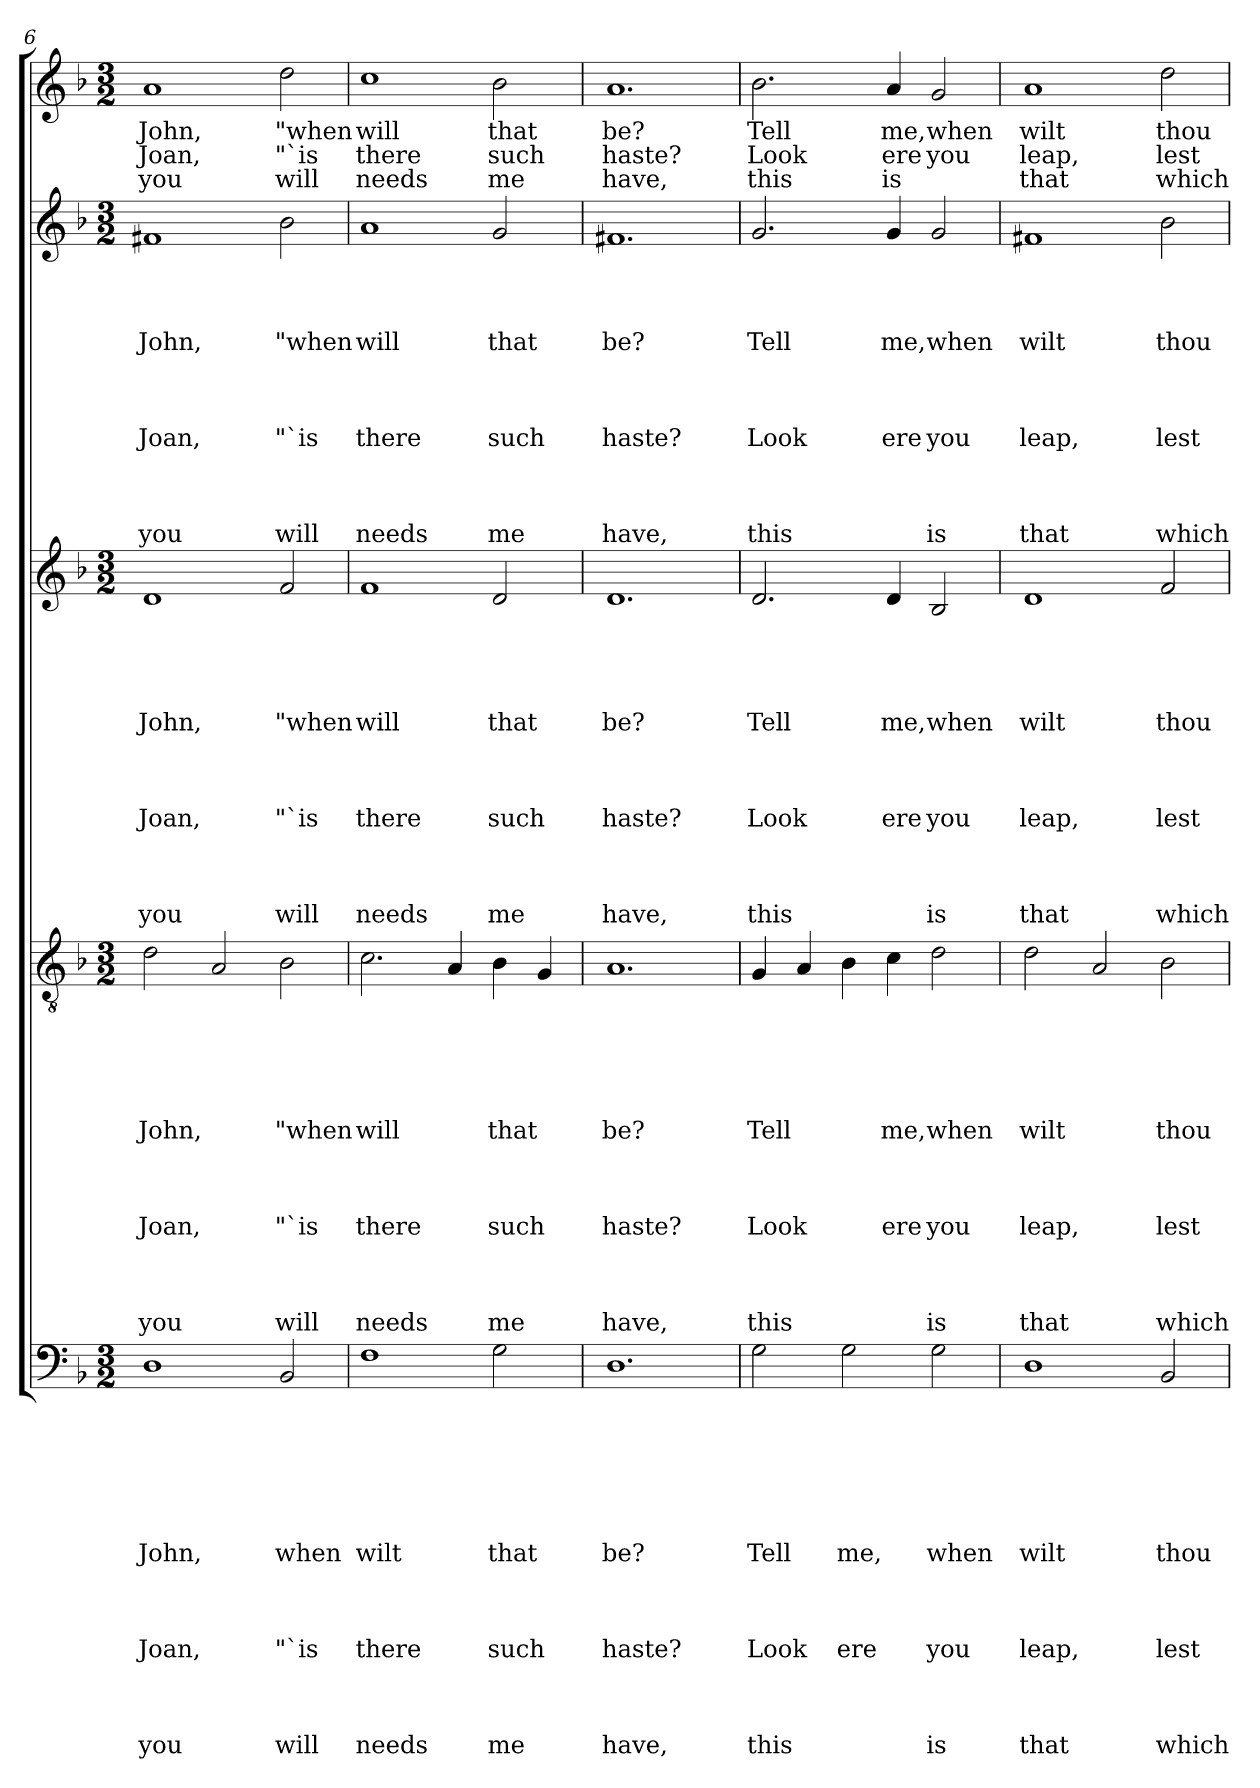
**kern	**text	**text	**text	**text	**text	**text	**text	**text	**text	**text	**text	**text	**text	**text	**text	**kern	**text	**text	**text	**text	**text	**text	**text	**text	**text	**text	**text	**text	**text	**text	**kern	**text	**text	**text	**text	**text	**text	**text	**text	**text	**text	**text	**text	**text	**kern	**text	**text	**text	**text	**text	**text	**text	**text	**text	**text	**text	**text	**kern	**text	**text	**text
*part5	*part5	*part5	*part5	*part5	*part5	*part5	*part5	*part5	*part5	*part5	*part5	*part5	*part5	*part5	*part5	*part4	*part4	*part4	*part4	*part4	*part4	*part4	*part4	*part4	*part4	*part4	*part4	*part4	*part4	*part4	*part3	*part3	*part3	*part3	*part3	*part3	*part3	*part3	*part3	*part3	*part3	*part3	*part3	*part3	*part2	*part2	*part2	*part2	*part2	*part2	*part2	*part2	*part2	*part2	*part2	*part2	*part2	*part1	*part1	*part1	*part1
*staff5	*staff5	*staff5	*staff5	*staff5	*staff5	*staff5	*staff5	*staff5	*staff5	*staff5	*staff5	*staff5	*staff5	*staff5	*staff5	*staff4	*staff4	*staff4	*staff4	*staff4	*staff4	*staff4	*staff4	*staff4	*staff4	*staff4	*staff4	*staff4	*staff4	*staff4	*staff3	*staff3	*staff3	*staff3	*staff3	*staff3	*staff3	*staff3	*staff3	*staff3	*staff3	*staff3	*staff3	*staff3	*staff2	*staff2	*staff2	*staff2	*staff2	*staff2	*staff2	*staff2	*staff2	*staff2	*staff2	*staff2	*staff2	*staff1	*staff1	*staff1	*staff1
*clefF4	*	*	*	*	*	*	*	*	*	*	*	*	*	*	*	*clefGv2	*	*	*	*	*	*	*	*	*	*	*	*	*	*	*clefG2	*	*	*	*	*	*	*	*	*	*	*	*	*	*clefG2	*	*	*	*	*	*	*	*	*	*	*	*	*clefG2	*	*	*
*k[b-]	*	*	*	*	*	*	*	*	*	*	*	*	*	*	*	*k[b-]	*	*	*	*	*	*	*	*	*	*	*	*	*	*	*k[b-]	*	*	*	*	*	*	*	*	*	*	*	*	*	*k[b-]	*	*	*	*	*	*	*	*	*	*	*	*	*k[b-]	*	*	*
*F:	*	*	*	*	*	*	*	*	*	*	*	*	*	*	*	*F:	*	*	*	*	*	*	*	*	*	*	*	*	*	*	*F:	*	*	*	*	*	*	*	*	*	*	*	*	*	*F:	*	*	*	*	*	*	*	*	*	*	*	*	*F:	*	*	*
*M3/2	*	*	*	*	*	*	*	*	*	*	*	*	*	*	*	*M3/2	*	*	*	*	*	*	*	*	*	*	*	*	*	*	*M3/2	*	*	*	*	*	*	*	*	*	*	*	*	*	*M3/2	*	*	*	*	*	*	*	*	*	*	*	*	*M3/2	*	*	*
=6	=6	=6	=6	=6	=6	=6	=6	=6	=6	=6	=6	=6	=6	=6	=6	=6	=6	=6	=6	=6	=6	=6	=6	=6	=6	=6	=6	=6	=6	=6	=6	=6	=6	=6	=6	=6	=6	=6	=6	=6	=6	=6	=6	=6	=6	=6	=6	=6	=6	=6	=6	=6	=6	=6	=6	=6	=6	=6	=6	=6	=6
1D	.	.	.	.	.	.	John,	.	.	.	Joan,	.	.	.	you	2d\	.	.	.	.	.	John,	.	.	.	Joan,	.	.	.	you	1d	.	.	.	.	John,	.	.	.	Joan,	.	.	.	you	1f#X	.	.	.	John,	.	.	.	Joan,	.	.	.	you	1a	John,	Joan,	you
.	.	.	.	.	.	.	.	.	.	.	.	.	.	.	.	2A/	.	.	.	.	.	.	.	.	.	.	.	.	.	.	.	.	.	.	.	.	.	.	.	.	.	.	.	.	.	.	.	.	.	.	.	.	.	.	.	.	.	.	.	.	.
2BB-/	.	.	.	.	.	.	when	.	.	.	"`is	.	.	.	will	2B-\	.	.	.	.	.	"when	.	.	.	"`is	.	.	.	will	2f/	.	.	.	.	"when	.	.	.	"`is	.	.	.	will	2b-\	.	.	.	"when	.	.	.	"`is	.	.	.	will	2dd\	"when	"`is	will
!!LO:LB:g=z
=7	=7	=7	=7	=7	=7	=7	=7	=7	=7	=7	=7	=7	=7	=7	=7	=7	=7	=7	=7	=7	=7	=7	=7	=7	=7	=7	=7	=7	=7	=7	=7	=7	=7	=7	=7	=7	=7	=7	=7	=7	=7	=7	=7	=7	=7	=7	=7	=7	=7	=7	=7	=7	=7	=7	=7	=7	=7	=7	=7	=7	=7
1F	.	.	.	.	.	.	wilt	.	.	.	there	.	.	.	needs	2.c\	.	.	.	.	.	will	.	.	.	there	.	.	.	needs	1f	.	.	.	.	will	.	.	.	there	.	.	.	needs	1a	.	.	.	will	.	.	.	there	.	.	.	needs	1cc	will	there	needs
.	.	.	.	.	.	.	.	.	.	.	.	.	.	.	.	4A/	.	.	.	.	.	.	.	.	.	.	.	.	.	.	.	.	.	.	.	.	.	.	.	.	.	.	.	.	.	.	.	.	.	.	.	.	.	.	.	.	.	.	.	.	.
2G\	.	.	.	.	.	.	that	.	.	.	such	.	.	.	me	4B-\	.	.	.	.	.	that	.	.	.	such	.	.	.	me	2d/	.	.	.	.	that	.	.	.	such	.	.	.	me	2g/	.	.	.	that	.	.	.	such	.	.	.	me	2b-\	that	such	me
.	.	.	.	.	.	.	.	.	.	.	.	.	.	.	.	4G/	.	.	.	.	.	.	.	.	.	.	.	.	.	.	.	.	.	.	.	.	.	.	.	.	.	.	.	.	.	.	.	.	.	.	.	.	.	.	.	.	.	.	.	.	.
=8	=8	=8	=8	=8	=8	=8	=8	=8	=8	=8	=8	=8	=8	=8	=8	=8	=8	=8	=8	=8	=8	=8	=8	=8	=8	=8	=8	=8	=8	=8	=8	=8	=8	=8	=8	=8	=8	=8	=8	=8	=8	=8	=8	=8	=8	=8	=8	=8	=8	=8	=8	=8	=8	=8	=8	=8	=8	=8	=8	=8	=8
1.D	.	.	.	.	.	.	be?	.	.	.	haste?	.	.	.	have,	1.A	.	.	.	.	.	be?	.	.	.	haste?	.	.	.	have,	1.d	.	.	.	.	be?	.	.	.	haste?	.	.	.	have,	1.f#X	.	.	.	be?	.	.	.	haste?	.	.	.	have,	1.a	be?	haste?	have,
=9	=9	=9	=9	=9	=9	=9	=9	=9	=9	=9	=9	=9	=9	=9	=9	=9	=9	=9	=9	=9	=9	=9	=9	=9	=9	=9	=9	=9	=9	=9	=9	=9	=9	=9	=9	=9	=9	=9	=9	=9	=9	=9	=9	=9	=9	=9	=9	=9	=9	=9	=9	=9	=9	=9	=9	=9	=9	=9	=9	=9	=9
2G\	.	.	.	.	.	.	Tell	.	.	.	Look	.	.	.	this	4G/	.	.	.	.	.	Tell	.	.	.	Look	.	.	.	this	2.d/	.	.	.	.	Tell	.	.	.	Look	.	.	.	this	2.g/	.	.	.	Tell	.	.	.	Look	.	.	.	this	2.b-\	Tell	Look	this
.	.	.	.	.	.	.	.	.	.	.	.	.	.	.	.	4A/	.	.	.	.	.	.	.	.	.	.	.	.	.	.	.	.	.	.	.	.	.	.	.	.	.	.	.	.	.	.	.	.	.	.	.	.	.	.	.	.	.	.	.	.	.
2G\	.	.	.	.	.	.	me,	.	.	.	ere	.	.	.	.	4B-\	.	.	.	.	.	.	.	.	.	.	.	.	.	.	.	.	.	.	.	.	.	.	.	.	.	.	.	.	.	.	.	.	.	.	.	.	.	.	.	.	.	.	.	.	.
.	.	.	.	.	.	.	.	.	.	.	.	.	.	.	.	4c\	.	.	.	.	.	me,	.	.	.	ere	.	.	.	.	4d/	.	.	.	.	me,	.	.	.	ere	.	.	.	.	4g/	.	.	.	me,	.	.	.	ere	.	.	.	.	4a/	me,	ere	is
2G\	.	.	.	.	.	.	when	.	.	.	you	.	.	.	is	2d\	.	.	.	.	.	when	.	.	.	you	.	.	.	is	2B-/	.	.	.	.	when	.	.	.	you	.	.	.	is	2g/	.	.	.	when	.	.	.	you	.	.	.	is	2g/	when	you	.
=10	=10	=10	=10	=10	=10	=10	=10	=10	=10	=10	=10	=10	=10	=10	=10	=10	=10	=10	=10	=10	=10	=10	=10	=10	=10	=10	=10	=10	=10	=10	=10	=10	=10	=10	=10	=10	=10	=10	=10	=10	=10	=10	=10	=10	=10	=10	=10	=10	=10	=10	=10	=10	=10	=10	=10	=10	=10	=10	=10	=10	=10
1D	.	.	.	.	.	.	wilt	.	.	.	leap,	.	.	.	that	2d\	.	.	.	.	.	wilt	.	.	.	leap,	.	.	.	that	1d	.	.	.	.	wilt	.	.	.	leap,	.	.	.	that	1f#X	.	.	.	wilt	.	.	.	leap,	.	.	.	that	1a	wilt	leap,	that
.	.	.	.	.	.	.	.	.	.	.	.	.	.	.	.	2A/	.	.	.	.	.	.	.	.	.	.	.	.	.	.	.	.	.	.	.	.	.	.	.	.	.	.	.	.	.	.	.	.	.	.	.	.	.	.	.	.	.	.	.	.	.
2BB-/	.	.	.	.	.	.	thou	.	.	.	lest	.	.	.	which	2B-\	.	.	.	.	.	thou	.	.	.	lest	.	.	.	which	2f/	.	.	.	.	thou	.	.	.	lest	.	.	.	which	2b-\	.	.	.	thou	.	.	.	lest	.	.	.	which	2dd\	thou	lest	which
=	=	=	=	=	=	=	=	=	=	=	=	=	=	=	=	=	=	=	=	=	=	=	=	=	=	=	=	=	=	=	=	=	=	=	=	=	=	=	=	=	=	=	=	=	=	=	=	=	=	=	=	=	=	=	=	=	=	=	=	=	=
*-	*-	*-	*-	*-	*-	*-	*-	*-	*-	*-	*-	*-	*-	*-	*-	*-	*-	*-	*-	*-	*-	*-	*-	*-	*-	*-	*-	*-	*-	*-	*-	*-	*-	*-	*-	*-	*-	*-	*-	*-	*-	*-	*-	*-	*-	*-	*-	*-	*-	*-	*-	*-	*-	*-	*-	*-	*-	*-	*-	*-	*-
